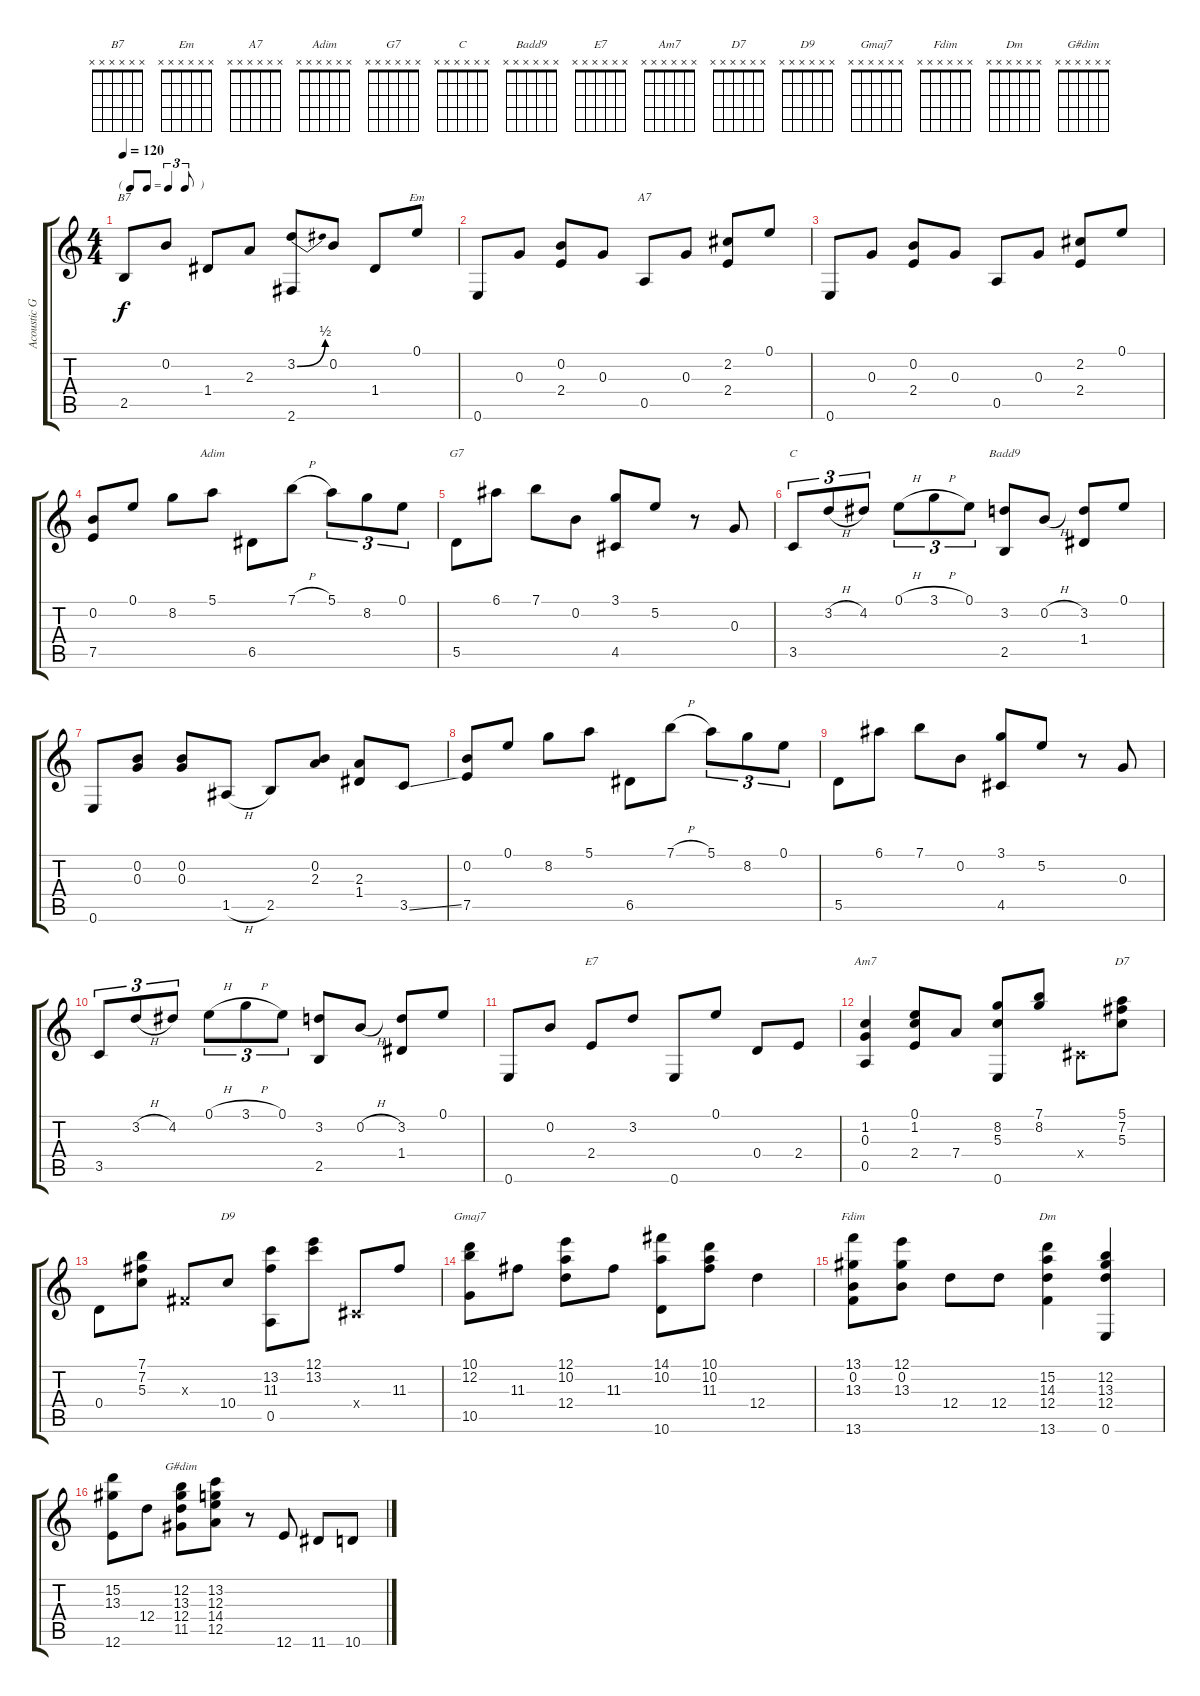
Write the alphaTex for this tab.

\track ("Acoustic Guitar" "Acoustic G") {instrument acousticguitarsteel}
\staff {score tabs}
\tuning (E4 B3 G3 D3 A2 E2) {hide}
\chord ("B7" x x x x x x) {firstfret 0}
\chord ("Em" x x x x x x) {firstfret 0}
\chord ("A7" x x x x x x) {firstfret 0}
\chord ("Adim" x x x x x x) {firstfret 0}
\chord ("G7" x x x x x x) {firstfret 0}
\chord ("C" x x x x x x) {firstfret 0}
\chord ("Badd9" x x x x x x) {firstfret 0}
\chord ("E7" x x x x x x) {firstfret 0}
\chord ("Am7" x x x x x x) {firstfret 0}
\chord ("D7" x x x x x x) {firstfret 0}
\chord ("D9" x x x x x x) {firstfret 0}
\chord ("Gmaj7" x x x x x x) {firstfret 0}
\chord ("Fdim" x x x x x x) {firstfret 0}
\chord ("Dm" x x x x x x) {firstfret 0}
\chord ("G#dim" x x x x x x) {firstfret 0}
\ts (4 4)
\tf triplet8th
\tempo 120
\clef g2
\ks c
2.5.8{ch "B7" dy f} 0.2.8 1.4.8 2.3.8 (3.2{be (bend 0 0 60 2)} 2.6).8 0.2.8 1.4.8 0.1.8{ch "Em"} |
0.6.8 0.3.8 (0.2 2.4).8 0.3.8 0.5.8{ch "A7"} 0.3.8 (2.2 2.4).8 0.1.8 |
0.6.8 0.3.8 (0.2 2.4).8 0.3.8 0.5.8 0.3.8 (2.2 2.4).8 0.1.8 |
(0.2 7.5).8 0.1.8 8.2.8 5.1.8{ch "Adim"} 6.5.8 7.1{h}.8 5.1.8{tu (3 2)} 8.2.8{tu (3 2)} 0.1.8{tu (3 2)} |
5.5.8{ch "G7"} 6.1.8 7.1.8 0.2.8 (3.1 4.5).8 5.2.8 r.8 0.3.8 |
3.5.8{tu (3 2) ch "C"} 3.2{h}.8{tu (3 2)} 4.2.8{tu (3 2)} 0.1{h}.8{tu (3 2)} 3.1{h}.8{tu (3 2)} 0.1.8{tu (3 2)} (3.2 2.5).8{ch "Badd9"} 0.2{h}.8 (3.2 1.4).8 0.1.8 |
0.6.8 (0.2 0.3).8 (0.2 0.3).8 1.5{h}.8 2.5.8 (0.2 2.3).8 (2.3 1.4).8 3.5{ss}.8 |
(0.2 7.5).8 0.1.8 8.2.8 5.1.8 6.5.8 7.1{h}.8 5.1.8{tu (3 2)} 8.2.8{tu (3 2)} 0.1.8{tu (3 2)} |
5.5.8 6.1.8 7.1.8 0.2.8 (3.1 4.5).8 5.2.8 r.8 0.3.8 |
3.5.8{tu (3 2)} 3.2{h}.8{tu (3 2)} 4.2.8{tu (3 2)} 0.1{h}.8{tu (3 2)} 3.1{h}.8{tu (3 2)} 0.1.8{tu (3 2)} (3.2 2.5).8 0.2{h}.8 (3.2 1.4).8 0.1.8 |
0.6.8 0.2.8 2.4.8{ch "E7"} 3.2.8 0.6.8 0.1.8 0.4.8 2.4.8 |
(1.2 0.3 0.5).4{ch "Am7"} (0.1 1.2 2.4).8 7.4.8 (8.2 5.3 0.6).8 (7.1 8.2).8 -1.4{x}.8 (5.1 7.2 5.3).8{ch "D7"} |
0.4.8 (7.1 7.2 5.3).8 -1.3{x}.8 10.4.8{ch "D9"} (13.2 11.3 0.5).8 (12.1 13.2).8 -1.4{x}.8 11.3.8 |
(10.1 12.2 10.5).8{ch "Gmaj7"} 11.3.8 (12.1 10.2 12.4).8 11.3.8 (14.1 10.2 10.6).8 (10.1 10.2 11.3).8 12.4.4 |
(13.1 0.2 13.3 13.6).8{ch "Fdim"} (12.1 0.2 13.3).8 12.4.8 12.4.8 (15.2 14.3 12.4 13.6).4{ch "Dm"} (12.2 13.3 12.4 0.6).4 |
(15.2 13.3 12.6).8 12.4.8 (12.2 13.3 12.4 11.5).8{ch "G#dim"} (13.2 12.3 14.4 12.5).8 r.8 12.6.8 11.6.8 10.6.8
